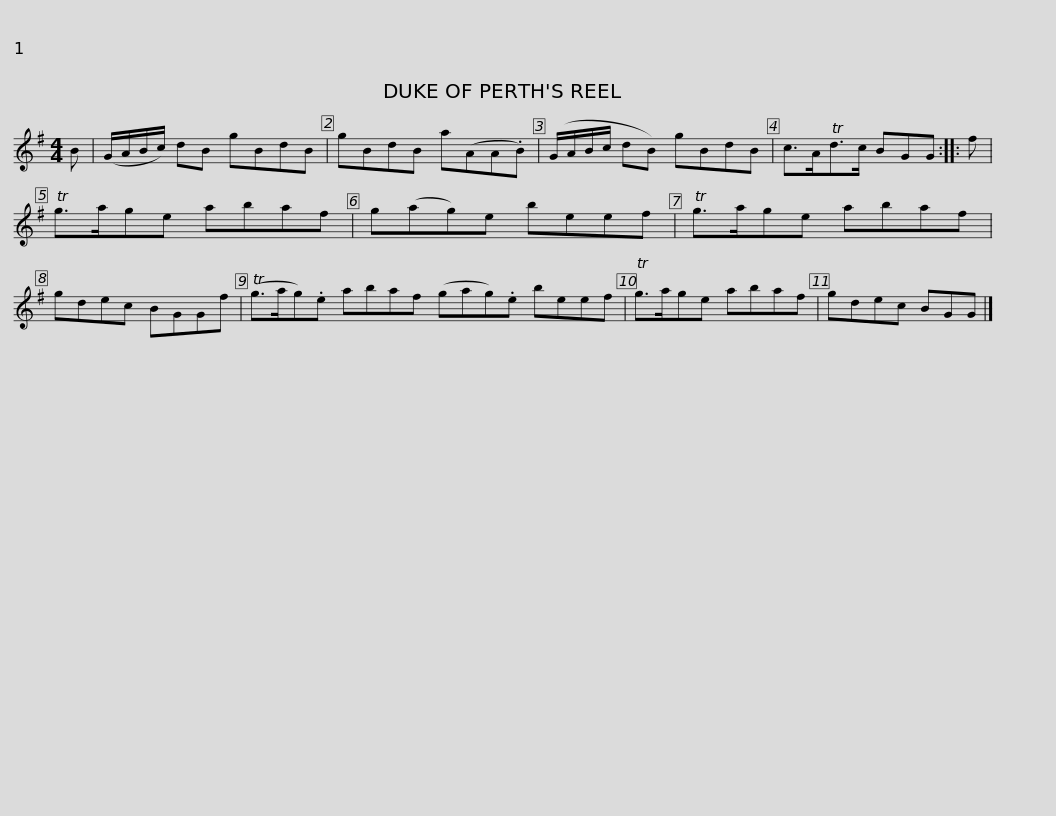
X:1
L:1/8
M:4/4
I:linebreak $
K:G
V:1 treble
V:1
 B | (G/A/B/c/) dB gBdB | gBdB a(AA.B) | (G/A/B/c/ dB) gBdB | c>ATd>c BGG :: %5
 f |$ Tg>age abaf | g(ag)e beef | Tg>age abaf | gdec BGGf |$ %10
 (Tg>ag).e abaf (gag).e beef | Tg>age abaf | gdec BGG |] %13
